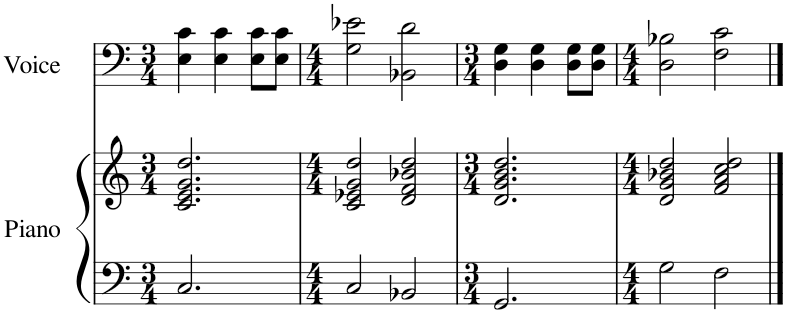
**kern	**kern	**kern
*part2	*part2	*part1
*staff3	*staff2	*staff1
*I"Piano	*	*I"Voice
*I'Pno.	*	*I'Vo.
*clefF4	*clefG2	*clefF4
*k[]	*k[]	*k[]
*M3/4	*M3/4	*M3/4
=1	=1	=1
2.C/	2.c/ 2.e/ 2.g/ 2.dd/	4E\ 4c\
.	.	4E\ 4c\
.	.	8E\ 8c\L
.	.	8E\ 8c\J
=2	=2	=2
*M4/4	*M4/4	*M4/4
2C/	2c/ 2e-X/ 2g/ 2dd/	2G\ 2e-X\
2BB-X/	2d/ 2f/ 2b-X/ 2dd/	2BB-X\ 2d\
=3	=3	=3
*M3/4	*M3/4	*M3/4
2.GG/	2.d/ 2.g/ 2.b/ 2.dd/	4D\ 4G\
.	.	4D\ 4G\
.	.	8D\ 8G\L
.	.	8D\ 8G\J
=4	=4	=4
*M4/4	*M4/4	*M4/4
2G\	2d/ 2g/ 2b-X/ 2dd/	2D\ 2B-X\
2F\	2f/ 2a/ 2cc/ 2dd/	2F\ 2c\
==	==	==
*-	*-	*-
